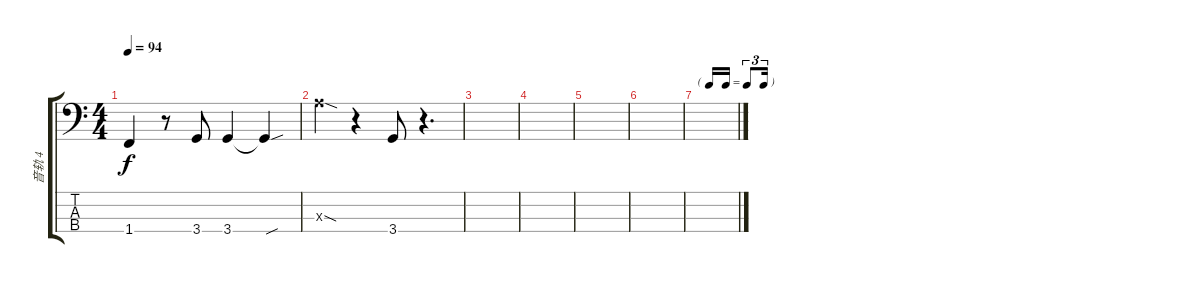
\track ("音轨 4" "音轨 4") {instrument electricbassfinger}
\staff {score tabs}
\tuning (G2 D2 A1 E1) {hide}
\ts (4 4)
\tempo 94
\clef f4
\ks c
1.4.4{dy f} r.8 3.4.8 3.4.4 3.4{sou t}.4 |
12.3{sod x}.4 r.4 3.4.8 r.4{d} |
|
|
|
|
\tf triplet16th
